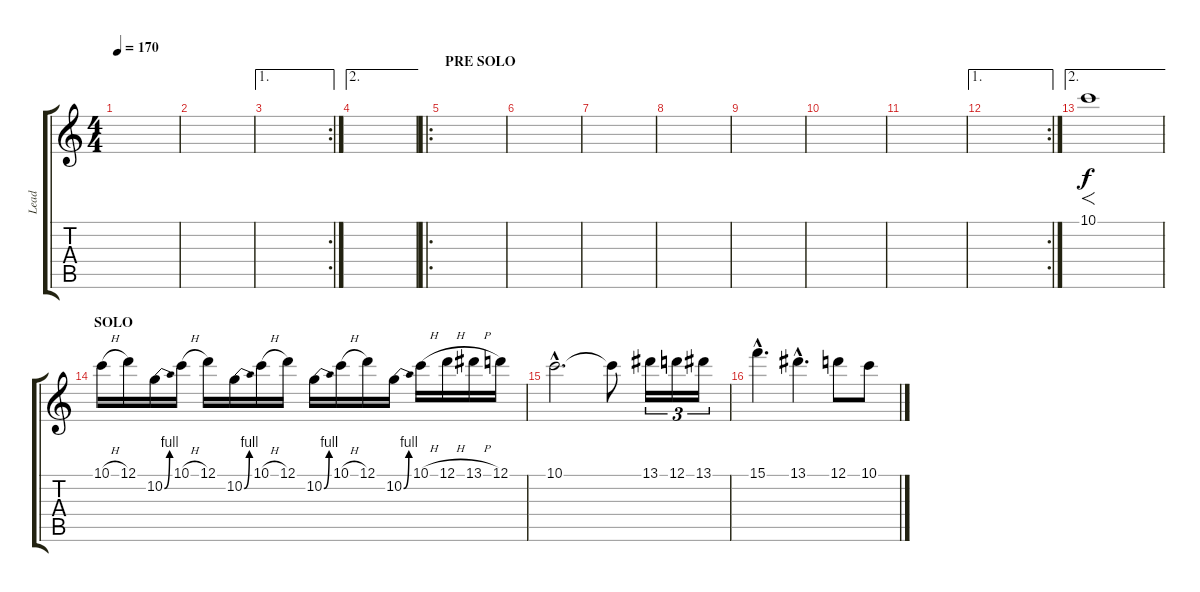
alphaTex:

\track ("Lead" "Lead") {instrument overdrivenguitar}
\staff {score tabs}
\tuning (D4 A3 F3 C3 G2 C2) {hide}
\ts (4 4)
\tempo 170
\clef g2
\ks c
|
|
\ae 1
\rc 2
|
\ae 2
|
\ro
\section ("" "PRE SOLO")
|
|
|
|
|
|
|
\ae 1
\rc 2
|
\ae 2
10.1.1{f} |
\section ("" "SOLO")
10.1{h}.16 12.1.16 10.2{be (bend 0 0 60 4)}.16 10.1{h}.16 12.1.16 10.2{be (bend 0 0 60 4)}.16 10.1{h}.16 12.1.16 10.2{be (bend 0 0 60 4)}.16 10.1{h}.16 12.1.16 10.2{be (bend 0 0 60 4)}.16 10.1{h}.16 12.1{h}.16 13.1{h}.16 12.1.16 |
10.1{hac}.2{d} 10.1{t}.8 13.1.16{tu (3 2)} 12.1.16{tu (3 2)} 13.1.16{tu (3 2)} |
15.1{hac}.4{d} 13.1{hac}.4{d} 12.1.8 10.1.8
